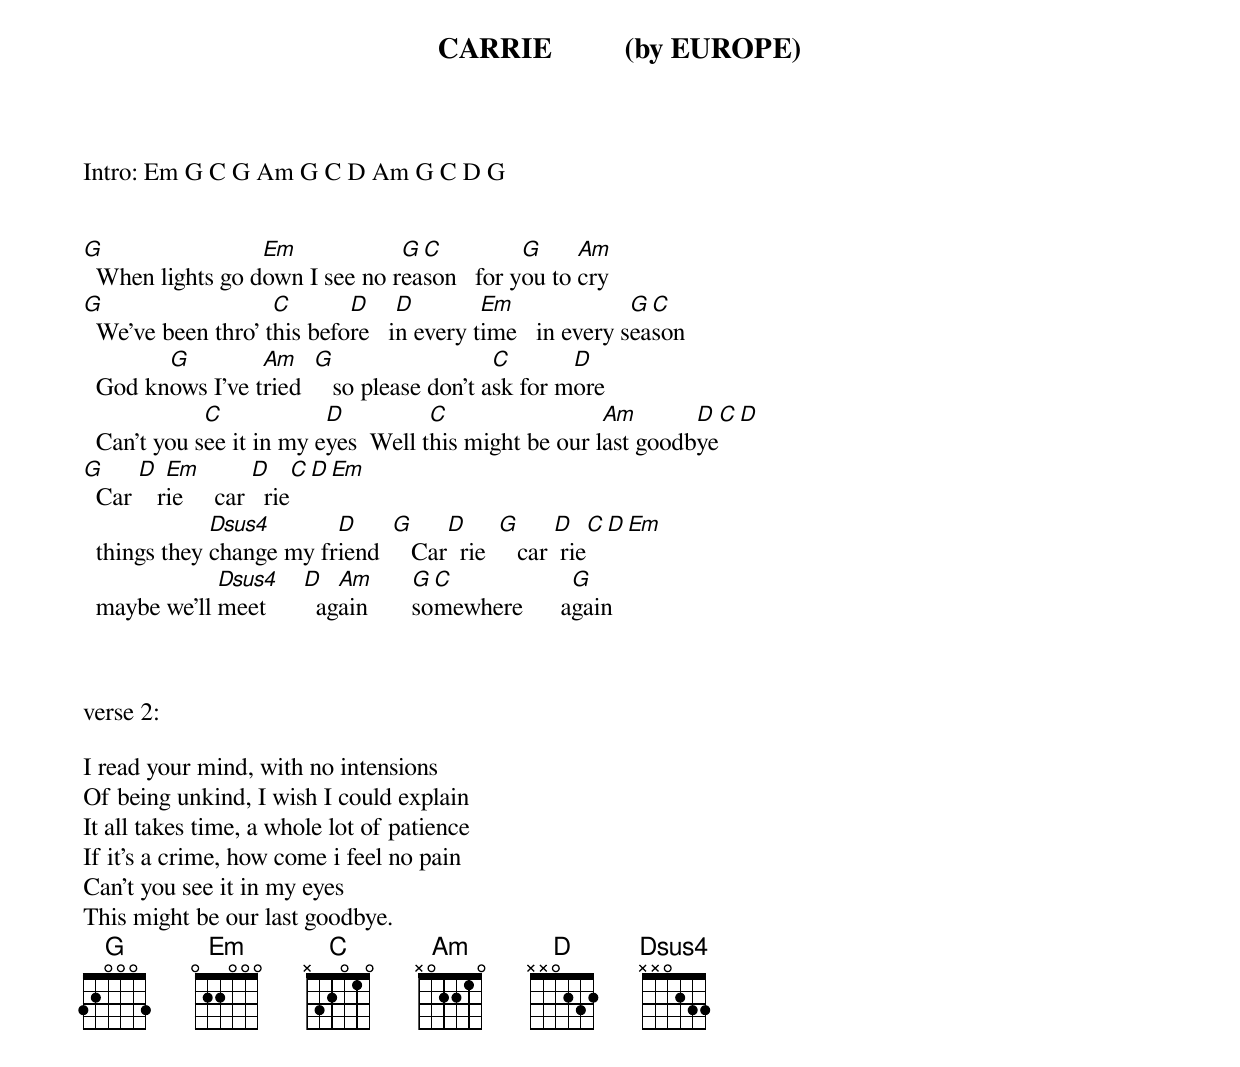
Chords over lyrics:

CARRIE          (by EUROPE)


Intro: Em G C G Am G C D Am G C D G


G                 Em            G C          G     Am
  When lights go down I see no reason   for you to cry
G                   C       D     D        Em              G C
  We've been thro' this before   in every time   in every season
        G         Am    G                   C       D
  God knows I've tried     so please don't ask for more
             C            D          C                 Am       D    C D
  Can't you see it in my eyes  Well this might be our last goodbye
G     D   Em         D      C D Em
  Car    rie     car   rie
              Dsus4       D     G     D      G      D     C D Em
  things they change my friend     Car  rie     car  rie
              Dsus4     D   Am        G C             G
  maybe we'll meet        again       somewhere      again



verse 2:

I read your mind, with no intensions
Of being unkind, I wish I could explain
It all takes time, a whole lot of patience
If it's a crime, how come i feel no pain
Can't you see it in my eyes
This might be our last goodbye.
